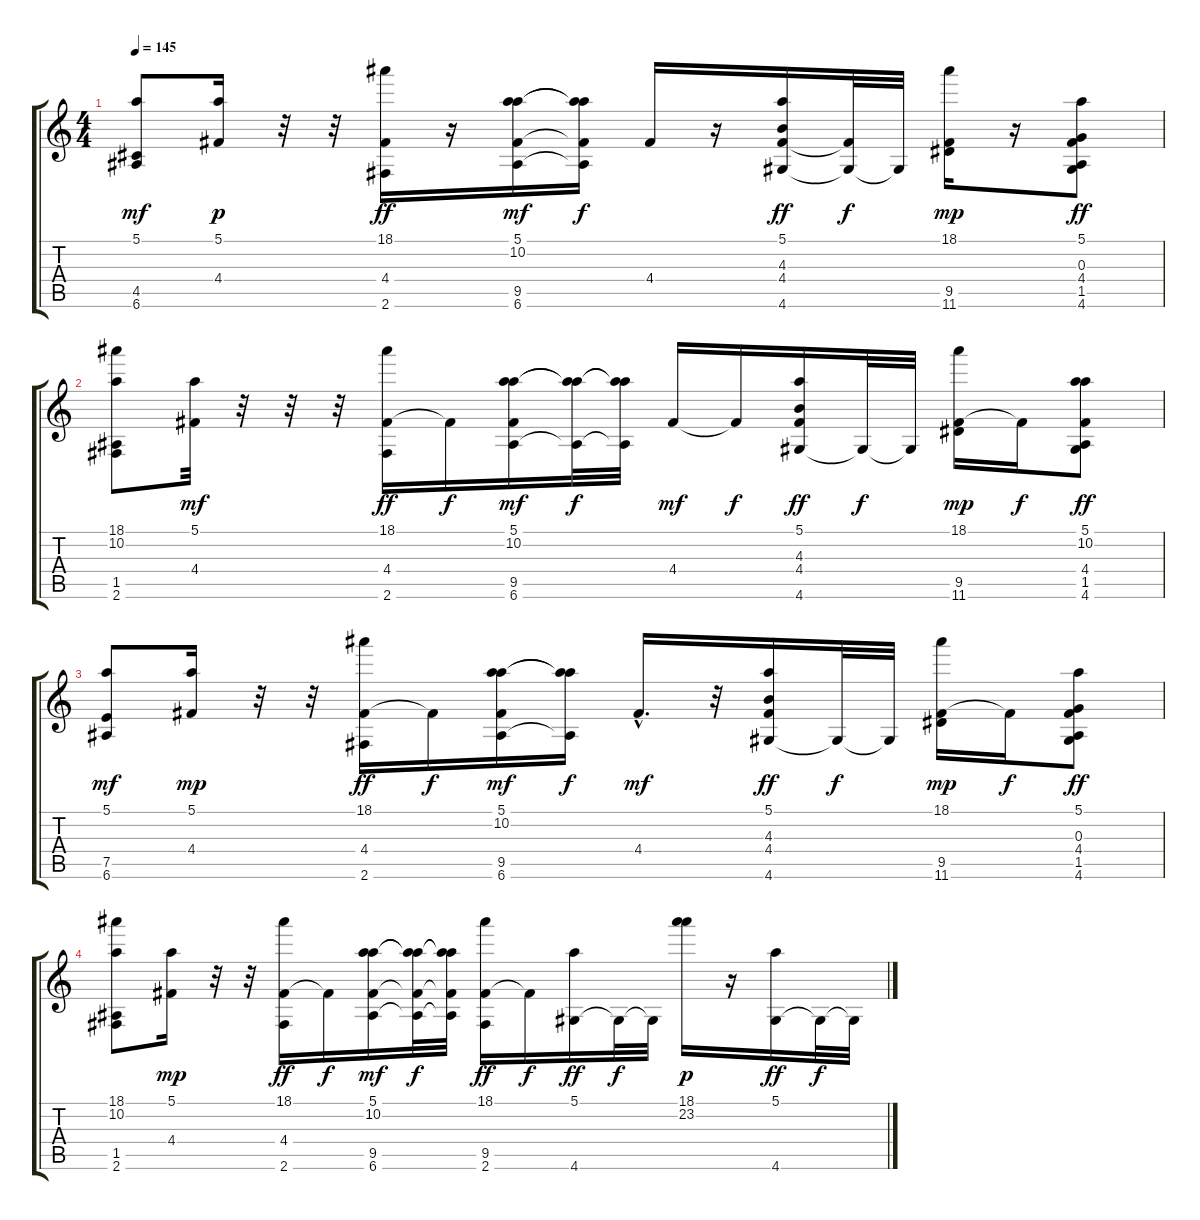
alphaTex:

\track "" {instrument acousticguitarsteel}
\staff {score tabs}
\tuning (E4 B3 G3 D3 A2 E2) {hide}
\ts (4 4)
\tempo 145
\clef g2
\ks c
(5.1 4.5 6.6).8{dy mf} (5.1 4.4).16{dy p} r.32 r.32 (18.1 4.4 2.6).16{dy ff} r.16 (5.1 10.2 9.5 6.6).16{dy mf} (5.1{t} 10.2{t} 9.5{t} 6.6{t}).16{dy f} 4.4.16 r.16 (5.1 4.3 4.4 4.6).16{dy ff} (4.4{t} 4.6{t}).32{dy f} 4.6{t}.32 (18.1 9.5 11.6).16{dy mp} r.16 (5.1 0.3 4.4 1.5 4.6).8{dy ff} |
(18.1 10.2 1.5 2.6).8 (5.1 4.4).32{dy mf} r.32 r.32 r.32 (18.1 4.4 2.6).16{dy ff} 4.4{t}.16{dy f} (5.1 10.2 9.5 6.6).16{dy mf} (5.1{t} 10.2{t} 6.6{t}).32{dy f} (5.1{t} 10.2{t} 6.6{t}).32 4.4.16{dy mf} 4.4{t}.16{dy f} (5.1 4.3 4.4 4.6).16{dy ff} 4.6{t}.32{dy f} 4.6{t}.32 (18.1 9.5 11.6).16{dy mp} 9.5{t}.16{dy f} (5.1 10.2 4.4 1.5 4.6).8{dy ff} |
(5.1 7.5 6.6).8{dy mf} (5.1 4.4).16{dy mp} r.32 r.32 (18.1 4.4 2.6).16{dy ff} 4.4{t}.16{dy f} (5.1 10.2 9.5 6.6).16{dy mf} (5.1{t} 10.2{t} 6.6{t}).16{dy f} 4.4{hac}.16{d dy mf} r.32 (5.1 4.3 4.4 4.6).16{dy ff} 4.6{t}.32{dy f} 4.6{t}.32 (18.1 9.5 11.6).16{dy mp} 9.5{t}.16{dy f} (5.1 0.3 4.4 1.5 4.6).8{dy ff} |
(18.1 10.2 1.5 2.6).8 (5.1 4.4).16{dy mp} r.32 r.32 (18.1 4.4 2.6).16{dy ff} 4.4{t}.16{dy f} (5.1 10.2 9.5 6.6).16{dy mf} (5.1{t} 10.2{t} 9.5{t} 6.6{t}).32{dy f} (5.1{t} 10.2{t} 9.5{t} 6.6{t}).32 (18.1 9.5 2.6).16{dy ff} 9.5{t}.16{dy f} (5.1 4.6).16{dy ff} 4.6{t}.32{dy f} 4.6{t}.32 (18.1 23.2).16{dy p} r.16 (5.1 4.6).16{dy ff} 4.6{t}.32{dy f} 4.6{t}.32
